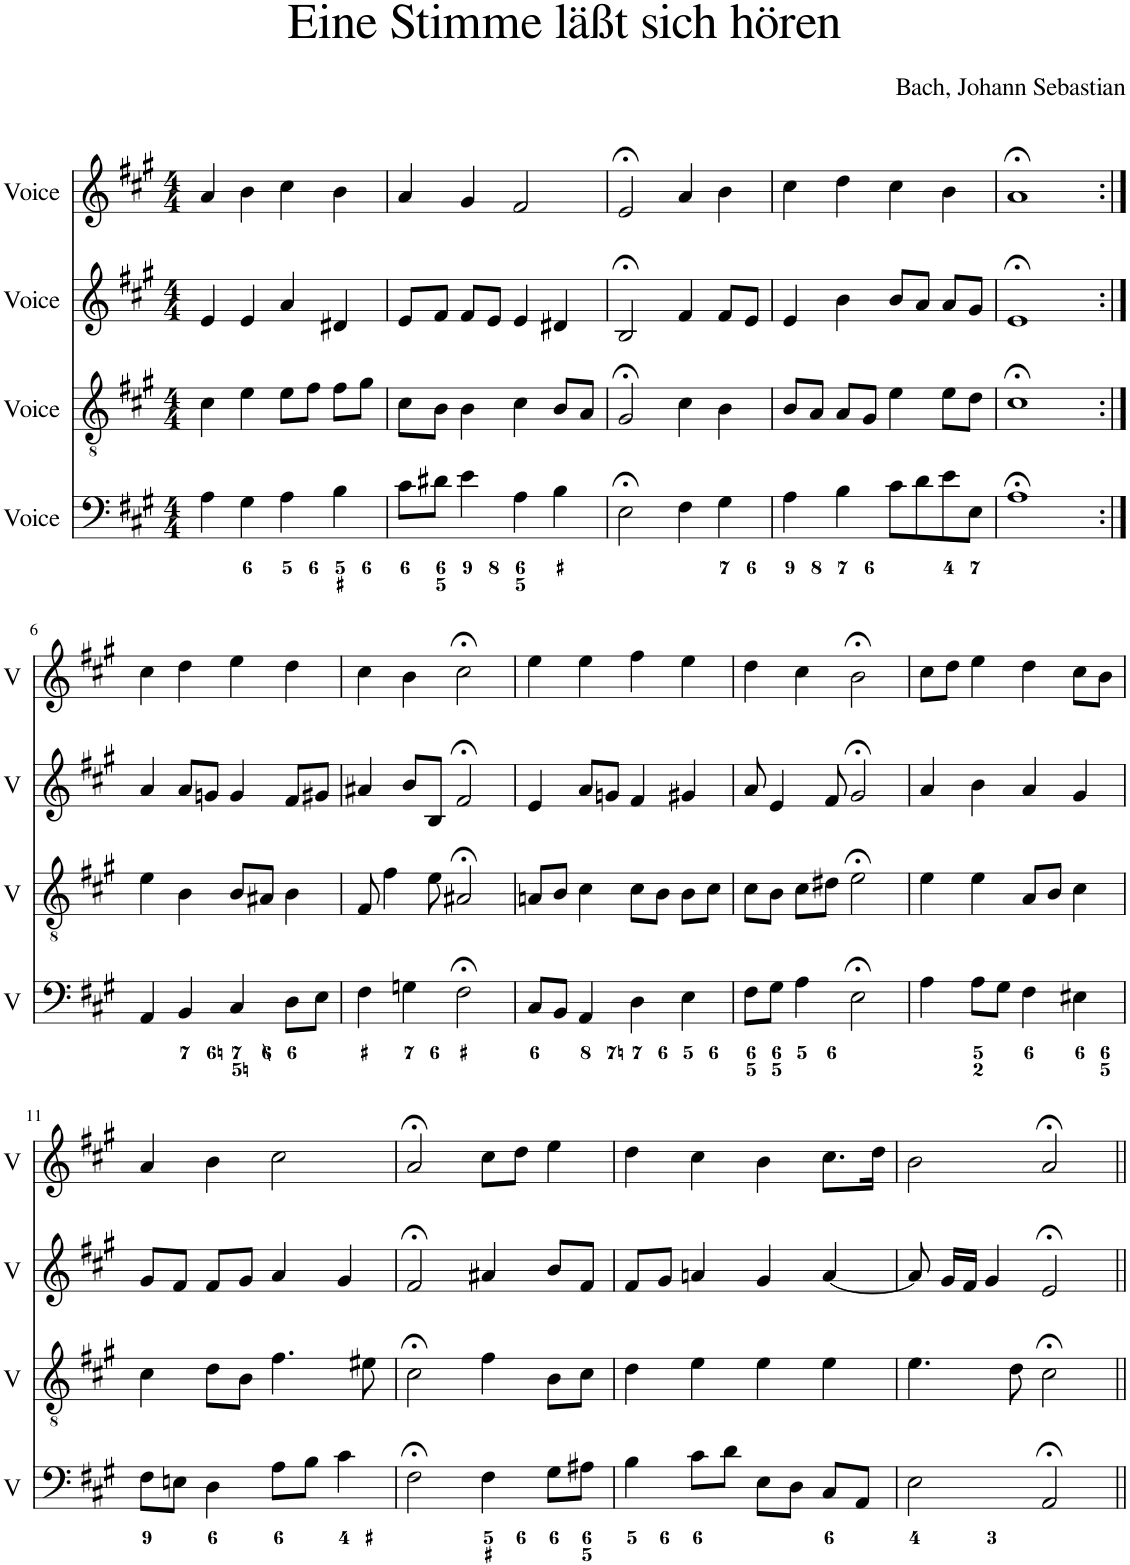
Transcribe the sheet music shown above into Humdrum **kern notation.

**kern	**kern	**kern	**kern
*part4	*part3	*part2	*part1
*staff4	*staff3	*staff2	*staff1
*I"Voice	*I"Voice	*I"Voice	*I"Voice
*I'V	*I'V	*I'V	*I'V
*clefF4	*clefGv2	*clefG2	*clefG2
*k[f#c#g#]	*k[f#c#g#]	*k[f#c#g#]	*k[f#c#g#]
*M4/4	*M4/4	*M4/4	*M4/4
=1	=1	=1	=1
4A\	4c#\	4e/	4a/
4G#\	4e\	4e/	4b\
4A\	8e\L	4a/	4cc#\
.	8f#\J	.	.
4B\	8f#\L	4d#X/	4b\
.	8g#\J	.	.
=2	=2	=2	=2
8c#\L	8c#\L	8e/L	4a/
8d#X\J	8B\J	8f#/J	.
4e\	4B\	8f#/L	4g#/
.	.	8e/J	.
4A\	4c#\	4e/	2f#/
4B\	8B/L	4d#X/	.
.	8A/J	.	.
=3	=3	=3	=3
2E;<\	2G#;</	2B;</	2e;</
4F#\	4c#\	4f#/	4a/
4G#\	4B\	8f#/L	4b\
.	.	8e/J	.
=4	=4	=4	=4
4A\	8B/L	4e/	4cc#\
.	8A/J	.	.
4B\	8A/L	4b\	4dd\
.	8G#/J	.	.
8c#\L	4e\	8b/L	4cc#\
8d\	.	8a/J	.
8e\	8e\L	8a/L	4b\
8E\J	8d\J	8g#/J	.
=5	=5	=5	=5
1A;<	1c#;<	1e;<	1a;<
!!LO:LB:g=z
=6:|!	=6:|!	=6:|!	=6:|!
4AA/	4e\	4a/	4cc#\
4BB/	4B\	8a/L	4dd\
.	.	8gn/J	.
4C#/	8B/L	4g/	4ee\
.	8A#X/J	.	.
8D\L	4B\	8f#/L	4dd\
8E\J	.	8g#X/J	.
=7	=7	=7	=7
4F#\	8F#/	4a#X/	4cc#\
.	4f#\	.	.
4Gn\	.	8b/L	4b\
.	8e\	8B/J	.
2F#;<\	2A#X;</	2f#;</	2cc#;<\
=8	=8	=8	=8
8C#/L	8An/L	4e/	4ee\
8BB/J	8B/J	.	.
4AA/	4c#\	8a/L	4ee\
.	.	8gn/J	.
4D\	8c#\L	4f#/	4ff#\
.	8B\J	.	.
4E\	8B\L	4g#X/	4ee\
.	8c#\J	.	.
=9	=9	=9	=9
8F#\L	8c#\L	8a/	4dd\
8G#\J	8B\J	4e/	.
4A\	8c#\L	.	4cc#\
.	8d#X\J	8f#/	.
2E;<\	2e;<\	2g#;</	2b;<\
=10	=10	=10	=10
4A\	4e\	4a/	8cc#\L
.	.	.	8dd\J
8A\L	4e\	4b\	4ee\
8G#\J	.	.	.
4F#\	8A/L	4a/	4dd\
.	8B/J	.	.
4E#X\	4c#\	4g#/	8cc#\L
.	.	.	8b\J
!!LO:LB:g=z
=11	=11	=11	=11
8F#\L	4c#\	8g#/L	4a/
8En\J	.	8f#/J	.
4D\	8d\L	8f#/L	4b\
.	8B\J	8g#/J	.
8A\L	4.f#\	4a/	2cc#\
8B\J	.	.	.
4c#\	.	4g#/	.
.	8e#X\	.	.
=12	=12	=12	=12
2F#;<\	2c#;<\	2f#;</	2a;</
4F#\	4f#\	4a#X/	8cc#\L
.	.	.	8dd\J
8G#\L	8B\L	8b/L	4ee\
8A#X\J	8c#\J	8f#/J	.
=13	=13	=13	=13
4B\	4d\	8f#/L	4dd\
.	.	8g#/J	.
8c#\L	4e\	4an/	4cc#\
8d\J	.	.	.
8E\L	4e\	4g#/	4b\
8D\J	.	.	.
8C#/L	4e\	[4a/	8.cc#\L
8AA/J	.	.	.
.	.	.	16dd\Jk
=14	=14	=14	=14
2E\	4.e\	8a/]	2b\
.	.	16g#/LL	.
.	.	16f#/JJ	.
.	.	4g#/	.
.	8d\	.	.
2AA;</	2c#;<\	2e;</	2a;</
=||	=||	=||	=||
*-	*-	*-	*-
